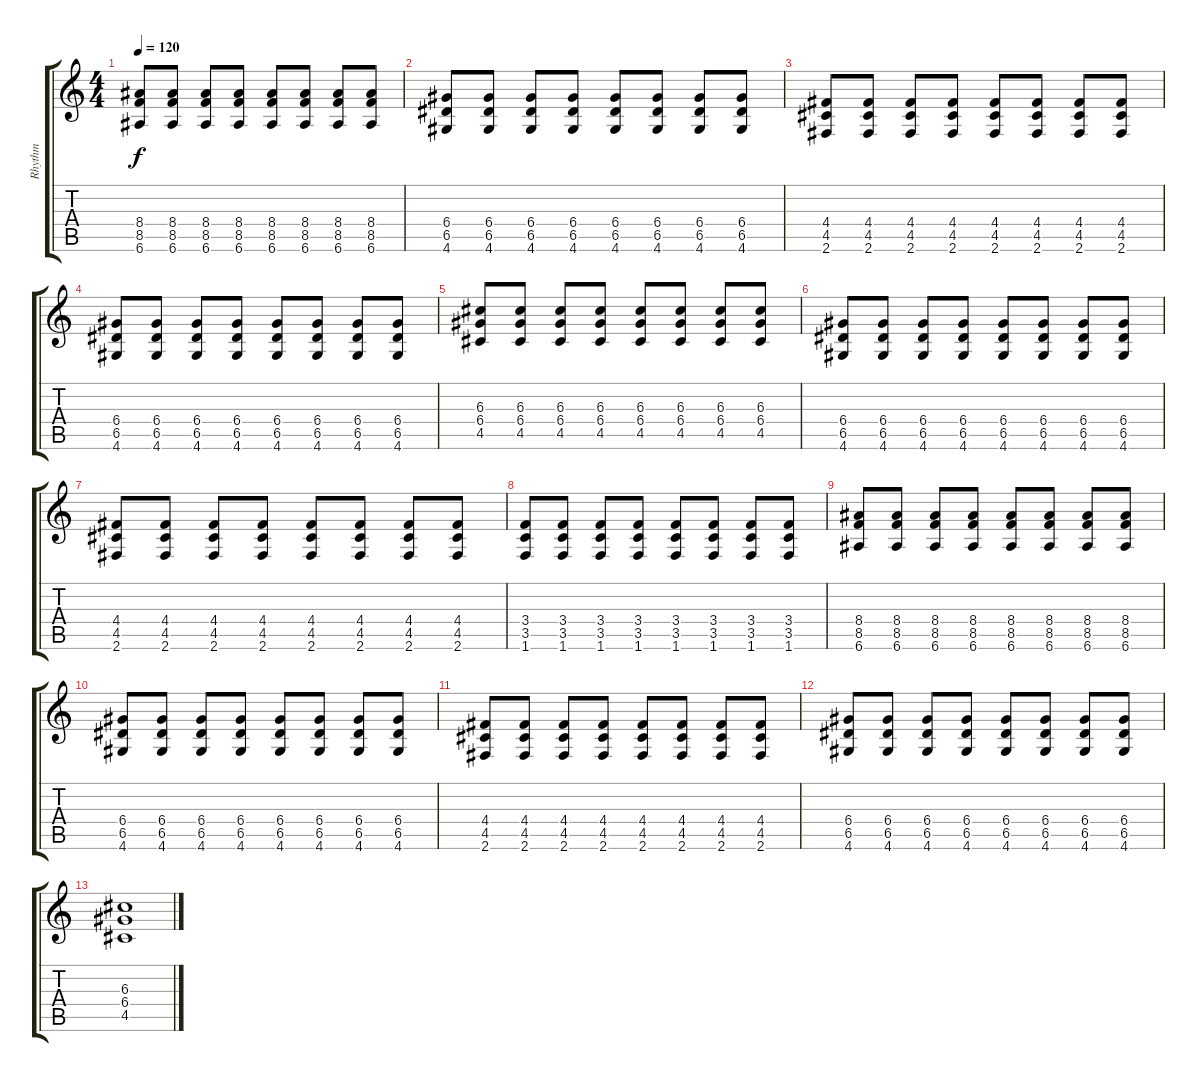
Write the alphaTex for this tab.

\track ("Rhythm" "Rhythm") {instrument electricguitarclean}
\staff {score tabs}
\tuning (E4 B3 G3 D3 A2 E2) {hide}
\ts (4 4)
\tempo 120
\clef g2
\ks c
(8.4 8.5 6.6).8{dy f} (8.4 8.5 6.6).8 (8.4 8.5 6.6).8 (8.4 8.5 6.6).8 (8.4 8.5 6.6).8 (8.4 8.5 6.6).8 (8.4 8.5 6.6).8 (8.4 8.5 6.6).8 |
(6.4 6.5 4.6).8 (6.4 6.5 4.6).8 (6.4 6.5 4.6).8 (6.4 6.5 4.6).8 (6.4 6.5 4.6).8 (6.4 6.5 4.6).8 (6.4 6.5 4.6).8 (6.4 6.5 4.6).8 |
(4.4 4.5 2.6).8 (4.4 4.5 2.6).8 (4.4 4.5 2.6).8 (4.4 4.5 2.6).8 (4.4 4.5 2.6).8 (4.4 4.5 2.6).8 (4.4 4.5 2.6).8 (4.4 4.5 2.6).8 |
(6.4 6.5 4.6).8 (6.4 6.5 4.6).8 (6.4 6.5 4.6).8 (6.4 6.5 4.6).8 (6.4 6.5 4.6).8 (6.4 6.5 4.6).8 (6.4 6.5 4.6).8 (6.4 6.5 4.6).8 |
(6.3 6.4 4.5).8 (6.3 6.4 4.5).8 (6.3 6.4 4.5).8 (6.3 6.4 4.5).8 (6.3 6.4 4.5).8 (6.3 6.4 4.5).8 (6.3 6.4 4.5).8 (6.3 6.4 4.5).8 |
(6.4 6.5 4.6).8 (6.4 6.5 4.6).8 (6.4 6.5 4.6).8 (6.4 6.5 4.6).8 (6.4 6.5 4.6).8 (6.4 6.5 4.6).8 (6.4 6.5 4.6).8 (6.4 6.5 4.6).8 |
(4.4 4.5 2.6).8 (4.4 4.5 2.6).8 (4.4 4.5 2.6).8 (4.4 4.5 2.6).8 (4.4 4.5 2.6).8 (4.4 4.5 2.6).8 (4.4 4.5 2.6).8 (4.4 4.5 2.6).8 |
(3.4 3.5 1.6).8 (3.4 3.5 1.6).8 (3.4 3.5 1.6).8 (3.4 3.5 1.6).8 (3.4 3.5 1.6).8 (3.4 3.5 1.6).8 (3.4 3.5 1.6).8 (3.4 3.5 1.6).8 |
(8.4 8.5 6.6).8 (8.4 8.5 6.6).8 (8.4 8.5 6.6).8 (8.4 8.5 6.6).8 (8.4 8.5 6.6).8 (8.4 8.5 6.6).8 (8.4 8.5 6.6).8 (8.4 8.5 6.6).8 |
(6.4 6.5 4.6).8 (6.4 6.5 4.6).8 (6.4 6.5 4.6).8 (6.4 6.5 4.6).8 (6.4 6.5 4.6).8 (6.4 6.5 4.6).8 (6.4 6.5 4.6).8 (6.4 6.5 4.6).8 |
(4.4 4.5 2.6).8 (4.4 4.5 2.6).8 (4.4 4.5 2.6).8 (4.4 4.5 2.6).8 (4.4 4.5 2.6).8 (4.4 4.5 2.6).8 (4.4 4.5 2.6).8 (4.4 4.5 2.6).8 |
(6.4 6.5 4.6).8 (6.4 6.5 4.6).8 (6.4 6.5 4.6).8 (6.4 6.5 4.6).8 (6.4 6.5 4.6).8 (6.4 6.5 4.6).8 (6.4 6.5 4.6).8 (6.4 6.5 4.6).8 |
(6.3 6.4 4.5).1
